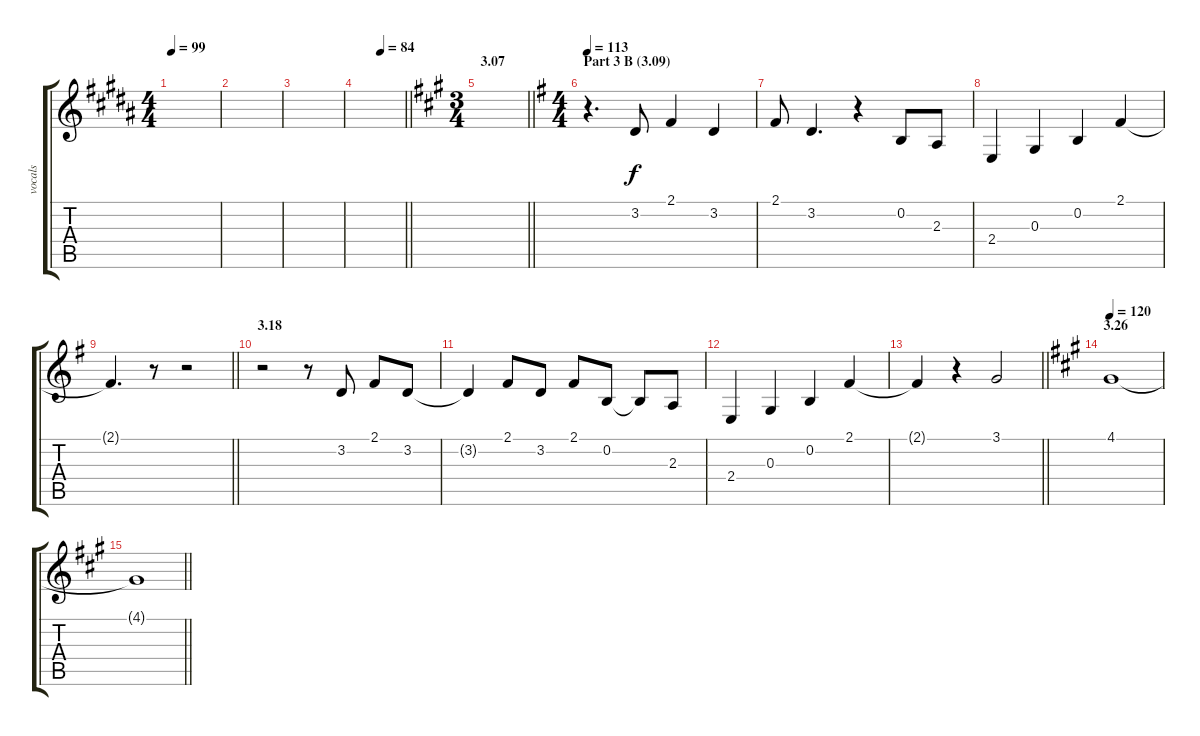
\track ("vocals" "vocals") {instrument clarinet}
\staff {score tabs}
\tuning (E4 B3 G3 D3 A2 E2) {hide}
\ts (4 4)
\tempo 99
\clef g2
\ks b
|
|
|
\tempo (84 0.5)
\barLineRight lightlight
|
\ts (3 4)
\section ("" "3.07")
\barLineRight lightlight
\ks a
|
\ts (4 4)
\section ("" "Part 3 B (3.09)")
\tempo 113
\ks g
r.4{d} 3.2.8 2.1.4 3.2.4 |
2.1.8 3.2.4{d} r.4 0.2.8 2.3.8 |
2.4.4 0.3.4 0.2.4 2.1.4 |
\barLineRight lightlight
2.1{t}.4{d} r.8 r.2 |
\section ("" "3.18")
r.2 r.8 3.2.8 2.1.8 3.2.8 |
3.2{t}.4 2.1.8 3.2.8 2.1.8 0.2.8 0.2{t}.8 2.3.8 |
2.4.4 0.3.4 0.2.4 2.1.4 |
\barLineRight lightlight
2.1{t}.4 r.4 3.1.2 |
\section ("" "3.26")
\tempo 120
\ks a
4.1.1 |
\barLineRight lightlight
4.1{t}.1
